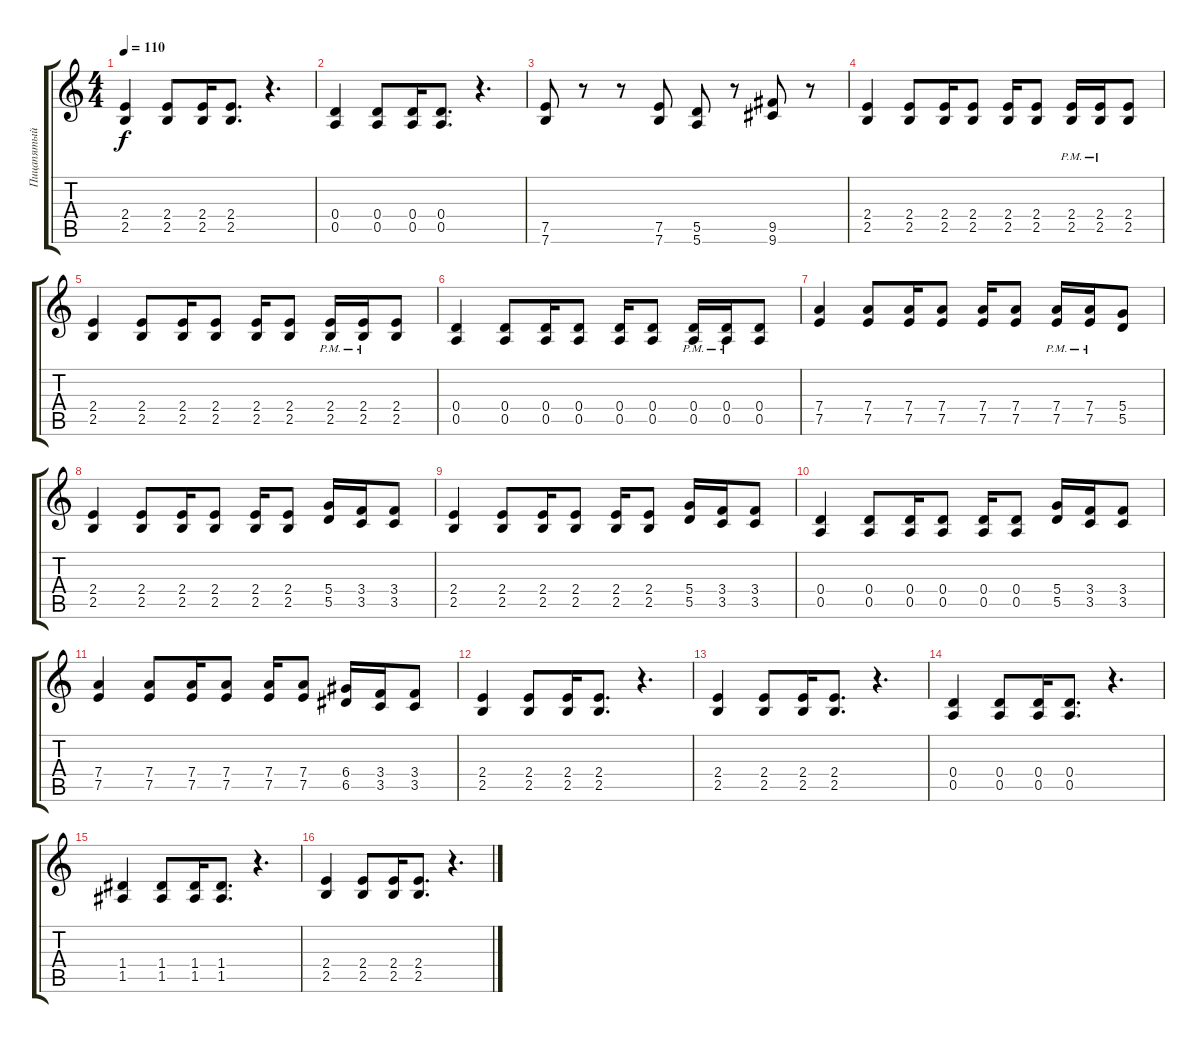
\track ("Пицапятый" "Пицапятый") {instrument overdrivenguitar}
\staff {score tabs}
\tuning (E4 B3 G3 D3 A2 E2) {hide}
\ts (4 4)
\tempo 110
\clef g2
\ks c
(2.4 2.5).4{dy f} (2.4 2.5).8 (2.4 2.5).16 (2.4 2.5).8{d} r.4{d} |
(0.4 0.5).4 (0.4 0.5).8 (0.4 0.5).16 (0.4 0.5).8{d} r.4{d} |
(7.5 7.6).8 r.8 r.8 (7.5 7.6).8 (5.5 5.6).8 r.8 (9.5 9.6).8 r.8 |
(2.4 2.5).4 (2.4 2.5).8 (2.4 2.5).16 (2.4 2.5).8 (2.4 2.5).16 (2.4 2.5).8 (2.4{pm} 2.5{pm}).16 (2.4{pm} 2.5{pm}).16 (2.4 2.5).8 |
(2.4 2.5).4 (2.4 2.5).8 (2.4 2.5).16 (2.4 2.5).8 (2.4 2.5).16 (2.4 2.5).8 (2.4{pm} 2.5{pm}).16 (2.4{pm} 2.5{pm}).16 (2.4 2.5).8 |
(0.4 0.5).4 (0.4 0.5).8 (0.4 0.5).16 (0.4 0.5).8 (0.4 0.5).16 (0.4 0.5).8 (0.4{pm} 0.5{pm}).16 (0.4{pm} 0.5{pm}).16 (0.4 0.5).8 |
(7.4 7.5).4 (7.4 7.5).8 (7.4 7.5).16 (7.4 7.5).8 (7.4 7.5).16 (7.4 7.5).8 (7.4{pm} 7.5{pm}).16 (7.4{pm} 7.5{pm}).16 (5.4 5.5).8 |
(2.4 2.5).4 (2.4 2.5).8 (2.4 2.5).16 (2.4 2.5).8 (2.4 2.5).16 (2.4 2.5).8 (5.4 5.5).16 (3.4 3.5).16 (3.4 3.5).8 |
(2.4 2.5).4 (2.4 2.5).8 (2.4 2.5).16 (2.4 2.5).8 (2.4 2.5).16 (2.4 2.5).8 (5.4 5.5).16 (3.4 3.5).16 (3.4 3.5).8 |
(0.4 0.5).4 (0.4 0.5).8 (0.4 0.5).16 (0.4 0.5).8 (0.4 0.5).16 (0.4 0.5).8 (5.4 5.5).16 (3.4 3.5).16 (3.4 3.5).8 |
(7.4 7.5).4 (7.4 7.5).8 (7.4 7.5).16 (7.4 7.5).8 (7.4 7.5).16 (7.4 7.5).8 (6.4 6.5).16 (3.4 3.5).16 (3.4 3.5).8 |
(2.4 2.5).4 (2.4 2.5).8 (2.4 2.5).16 (2.4 2.5).8{d} r.4{d} |
(2.4 2.5).4 (2.4 2.5).8 (2.4 2.5).16 (2.4 2.5).8{d} r.4{d} |
(0.4 0.5).4 (0.4 0.5).8 (0.4 0.5).16 (0.4 0.5).8{d} r.4{d} |
(1.4 1.5).4 (1.4 1.5).8 (1.4 1.5).16 (1.4 1.5).8{d} r.4{d} |
(2.4 2.5).4 (2.4 2.5).8 (2.4 2.5).16 (2.4 2.5).8{d} r.4{d}
